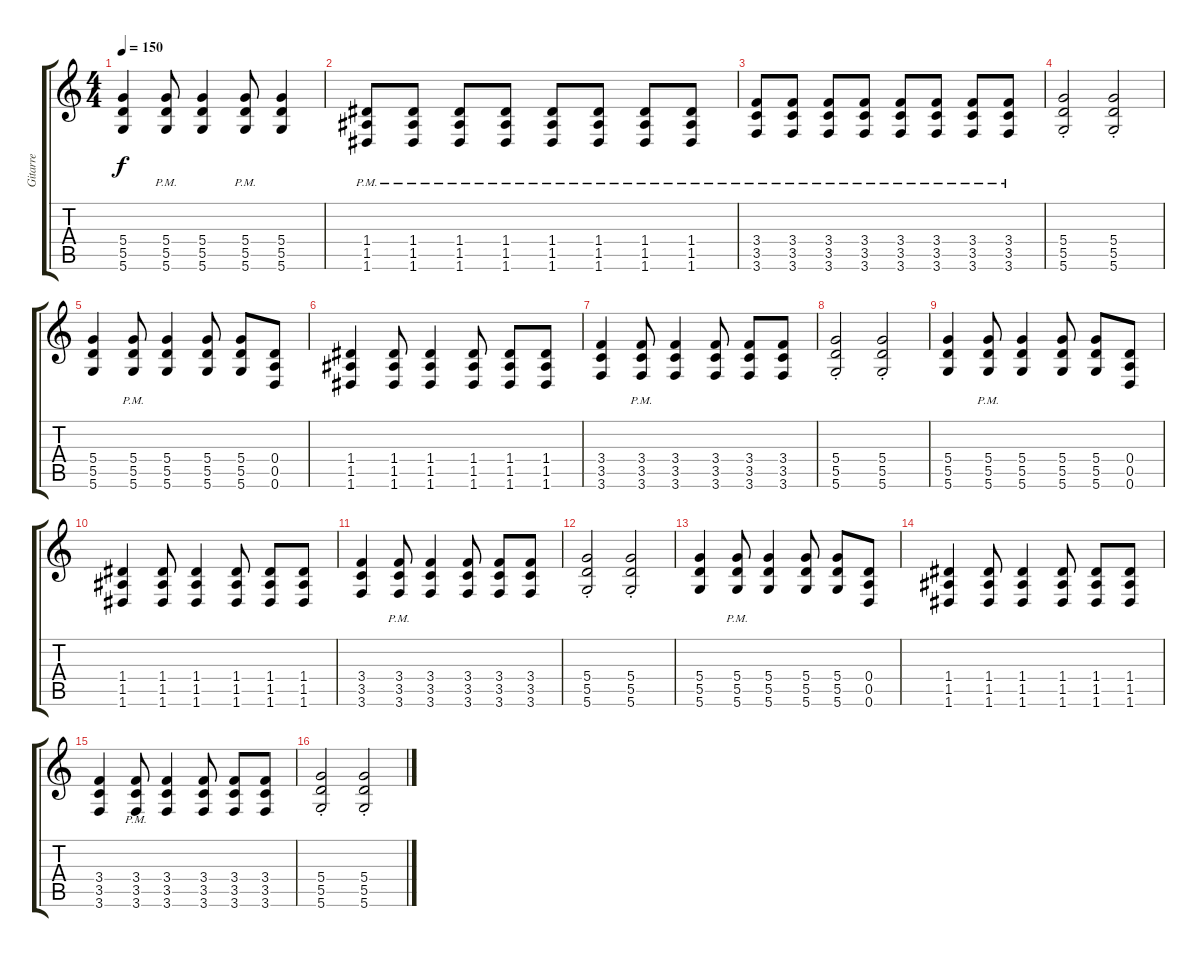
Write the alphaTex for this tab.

\track ("Gitarre" "Gitarre") {instrument acousticguitarsteel}
\staff {score tabs}
\tuning (E4 B3 G3 D3 A2 D2) {hide}
\ts (4 4)
\tempo 150
\clef g2
\ks c
(5.4 5.5 5.6).4{dy f} (5.4{pm} 5.5{pm} 5.6{pm}).8 (5.4 5.5 5.6).4 (5.4{pm} 5.5{pm} 5.6{pm}).8 (5.4 5.5 5.6).4 |
(1.4{pm} 1.5{pm} 1.6{pm}).8 (1.4{pm} 1.5{pm} 1.6{pm}).8 (1.4{pm} 1.5{pm} 1.6{pm}).8 (1.4{pm} 1.5{pm} 1.6{pm}).8 (1.4{pm} 1.5{pm} 1.6{pm}).8 (1.4{pm} 1.5{pm} 1.6{pm}).8 (1.4{pm} 1.5{pm} 1.6{pm}).8 (1.4{pm} 1.5{pm} 1.6{pm}).8 |
(3.4{pm} 3.5{pm} 3.6{pm}).8 (3.4{pm} 3.5{pm} 3.6{pm}).8 (3.4{pm} 3.5{pm} 3.6{pm}).8 (3.4{pm} 3.5{pm} 3.6{pm}).8 (3.4{pm} 3.5{pm} 3.6{pm}).8 (3.4{pm} 3.5{pm} 3.6{pm}).8 (3.4{pm} 3.5{pm} 3.6{pm}).8 (3.4{pm} 3.5{pm} 3.6{pm}).8 |
(5.4{st} 5.5{st} 5.6{st}).2 (5.4{st} 5.5{st} 5.6{st}).2 |
(5.4 5.5 5.6).4 (5.4{pm} 5.5{pm} 5.6{pm}).8 (5.4 5.5 5.6).4 (5.4 5.5 5.6).8 (5.4 5.5 5.6).8 (0.4 0.5 0.6).8 |
(1.4 1.5 1.6).4 (1.4 1.5 1.6).8 (1.4 1.5 1.6).4 (1.4 1.5 1.6).8 (1.4 1.5 1.6).8 (1.4 1.5 1.6).8 |
(3.4 3.5 3.6).4 (3.4{pm} 3.5 3.6).8 (3.4 3.5 3.6).4 (3.4 3.5 3.6).8 (3.4 3.5 3.6).8 (3.4 3.5 3.6).8 |
(5.4{st} 5.5{st} 5.6{st}).2 (5.4{st} 5.5{st} 5.6{st}).2 |
(5.4 5.5 5.6).4 (5.4{pm} 5.5{pm} 5.6{pm}).8 (5.4 5.5 5.6).4 (5.4 5.5 5.6).8 (5.4 5.5 5.6).8 (0.4 0.5 0.6).8 |
(1.4 1.5 1.6).4 (1.4 1.5 1.6).8 (1.4 1.5 1.6).4 (1.4 1.5 1.6).8 (1.4 1.5 1.6).8 (1.4 1.5 1.6).8 |
(3.4 3.5 3.6).4 (3.4{pm} 3.5 3.6).8 (3.4 3.5 3.6).4 (3.4 3.5 3.6).8 (3.4 3.5 3.6).8 (3.4 3.5 3.6).8 |
(5.4{st} 5.5{st} 5.6{st}).2 (5.4{st} 5.5{st} 5.6{st}).2 |
(5.4 5.5 5.6).4 (5.4{pm} 5.5{pm} 5.6{pm}).8 (5.4 5.5 5.6).4 (5.4 5.5 5.6).8 (5.4 5.5 5.6).8 (0.4 0.5 0.6).8 |
(1.4 1.5 1.6).4 (1.4 1.5 1.6).8 (1.4 1.5 1.6).4 (1.4 1.5 1.6).8 (1.4 1.5 1.6).8 (1.4 1.5 1.6).8 |
(3.4 3.5 3.6).4 (3.4{pm} 3.5 3.6).8 (3.4 3.5 3.6).4 (3.4 3.5 3.6).8 (3.4 3.5 3.6).8 (3.4 3.5 3.6).8 |
(5.4{st} 5.5{st} 5.6{st}).2 (5.4{st} 5.5{st} 5.6{st}).2
